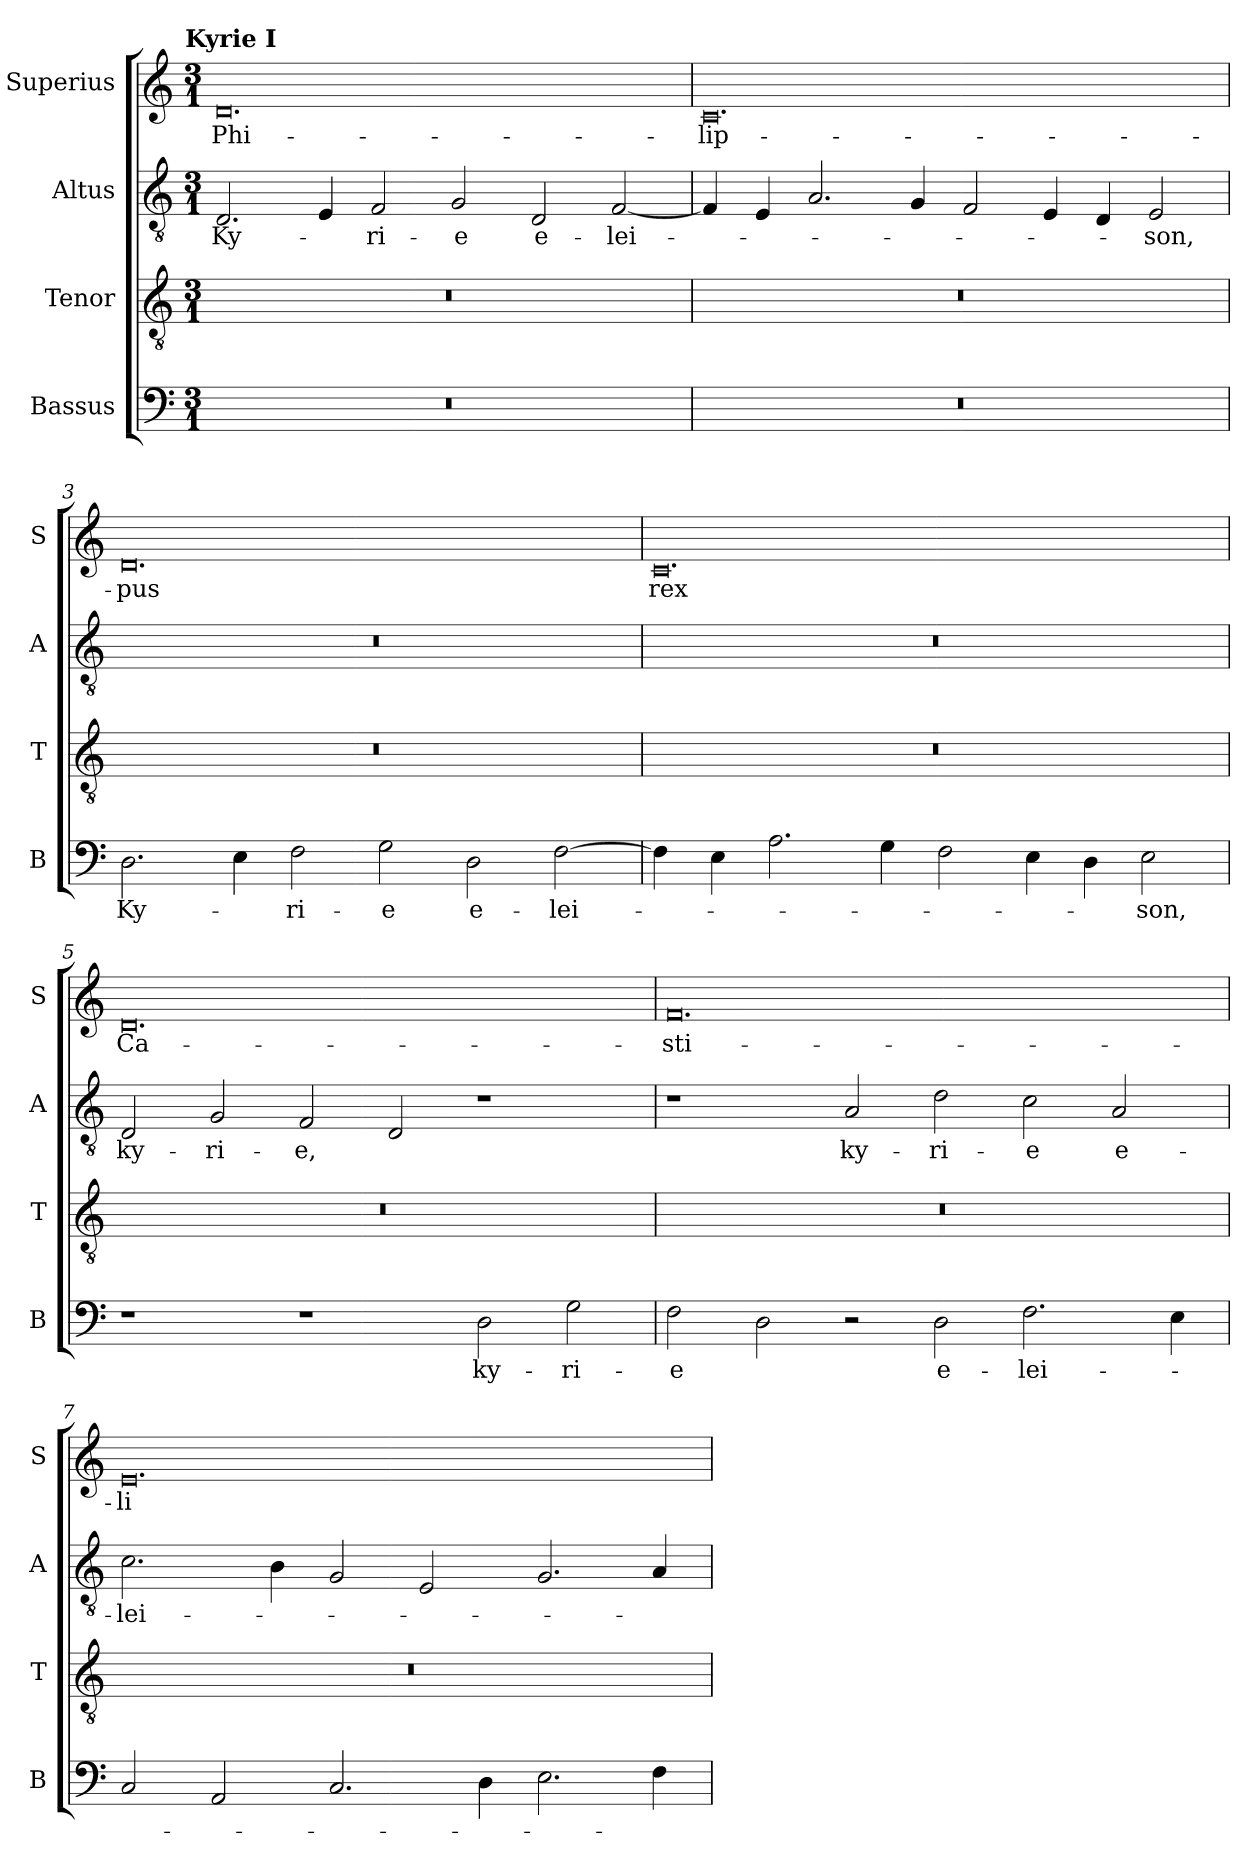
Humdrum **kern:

**kern	**text	**kern	**kern	**text	**kern	**text
*part4	*part4	*part3	*part2	*part2	*part1	*part1
*staff4	*staff4	*staff3	*staff2	*staff2	*staff1	*staff1
*I"Bassus	*	*I"Tenor	*I"Altus	*	*I"Superius	*
*I'B	*	*I'T	*I'A	*	*I'S	*
*clefF4	*	*clefGv2	*clefGv2	*	*clefG2	*
*k[]	*	*k[]	*k[]	*	*k[]	*
!!LO:TX:omd:t=Kyrie I
*M3/1	*	*M3/1	*M3/1	*	*M3/1	*
=1	=1	=1	=1	=1	=1	=1
0.r	.	0.r	2.D/	Ky-	0.d	Phi-
.	.	.	4E/	.	.	.
.	.	.	2F/	-ri-	.	.
.	.	.	2G/	-e	.	.
.	.	.	2D/	e-	.	.
.	.	.	[2F/	-lei-	.	.
=2	=2	=2	=2	=2	=2	=2
0.r	.	0.r	4F/]	.	0.c	-lip-
.	.	.	4E/	.	.	.
.	.	.	2.A/	.	.	.
.	.	.	4G/	.	.	.
.	.	.	2F/	.	.	.
.	.	.	4E/	.	.	.
.	.	.	4D/	.	.	.
.	.	.	2E/	-son,	.	.
=3	=3	=3	=3	=3	=3	=3
2.D\	Ky-	0.r	0.r	.	0.d	-pus
4E\	.	.	.	.	.	.
2F\	-ri-	.	.	.	.	.
2G\	-e	.	.	.	.	.
2D\	e-	.	.	.	.	.
[2F\	-lei-	.	.	.	.	.
=4	=4	=4	=4	=4	=4	=4
4F\]	.	0.r	0.r	.	0.c	rex
4E\	.	.	.	.	.	.
2.A\	.	.	.	.	.	.
4G\	.	.	.	.	.	.
2F\	.	.	.	.	.	.
4E\	.	.	.	.	.	.
4D\	.	.	.	.	.	.
2E\	-son,	.	.	.	.	.
=5	=5	=5	=5	=5	=5	=5
1r	.	0.r	2D/	ky-	0.d	Ca-
.	.	.	2G/	-ri-	.	.
1r	.	.	2F/	-e,	.	.
.	.	.	2D/	.	.	.
2D\	ky-	.	1r	.	.	.
2G\	-ri-	.	.	.	.	.
=6	=6	=6	=6	=6	=6	=6
2F\	-e	0.r	1r	.	0.f	-sti-
2D\	.	.	.	.	.	.
2r	.	.	2A/	ky-	.	.
2D\	e-	.	2d\	-ri-	.	.
2.F\	-lei-	.	2c\	-e	.	.
.	.	.	2A/	e-	.	.
4E\	.	.	.	.	.	.
=7	=7	=7	=7	=7	=7	=7
2C/	.	0.r	2.c\	-lei-	0.e	-li-
2AA/	.	.	.	.	.	.
.	.	.	4B\	.	.	.
2.C/	.	.	2G/	.	.	.
.	.	.	2E/	.	.	.
4D\	.	.	.	.	.	.
2.E\	.	.	2.G/	.	.	.
4F\	.	.	4A/	.	.	.
=	=	=	=	=	=	=
*-	*-	*-	*-	*-	*-	*-
